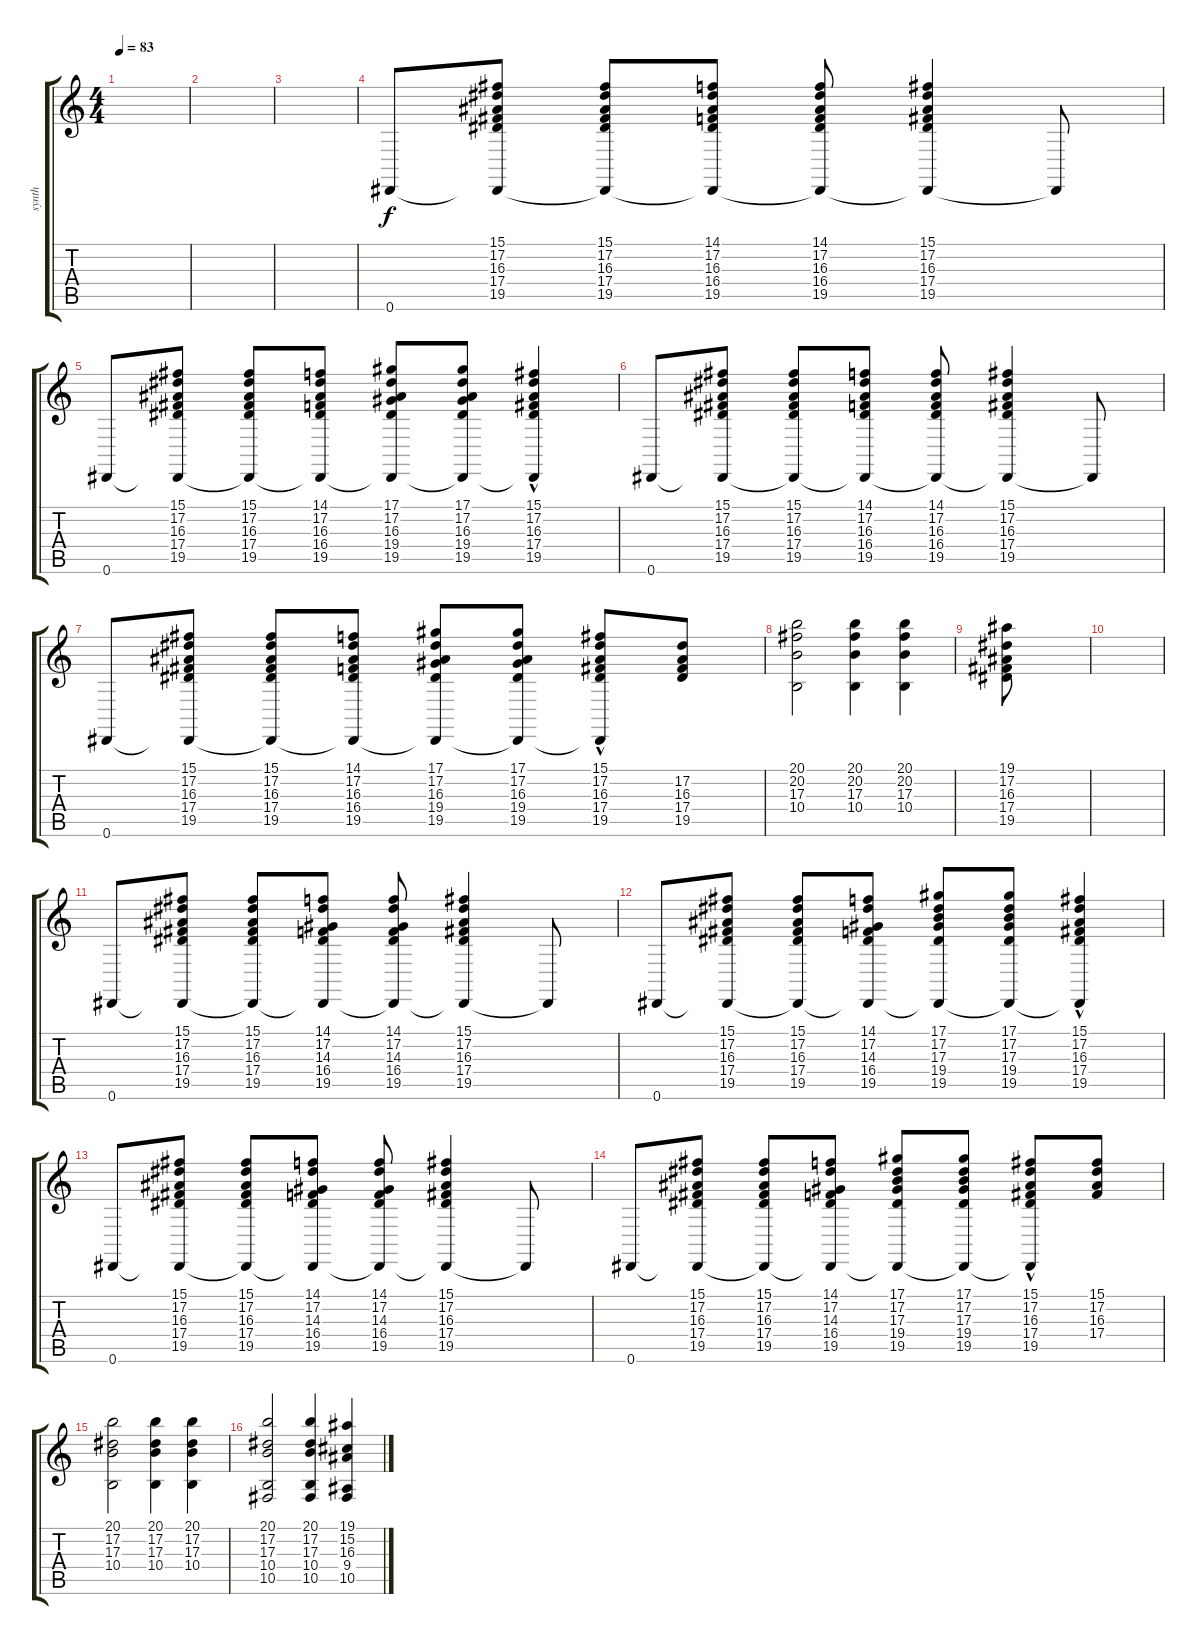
\track ("synth" "synth") {instrument stringensemble1}
\staff {score tabs}
\tuning (Eb4 Bb3 Gb3 Db3 Ab2 Eb2) {hide}
\ts (4 4)
\tempo 83
\clef g2
\ks c
|
|
|
0.6.8 (15.1 17.2 16.3 17.4 19.5 0.6{t}).8 (15.1 17.2 16.3 17.4 19.5 0.6{t}).8 (14.1 17.2 16.3 16.4 19.5 0.6{t}).8 (14.1 17.2 16.3 16.4 19.5 0.6{t}).8 (15.1 17.2 16.3 17.4 19.5 0.6{t}).4 0.6{t}.8 |
0.6.8 (15.1 17.2 16.3 17.4 19.5 0.6{t}).8 (15.1 17.2 16.3 17.4 19.5 0.6{t}).8 (14.1 17.2 16.3 16.4 19.5 0.6{t}).8 (17.1 17.2 16.3 19.4 19.5 0.6{t}).8 (17.1 17.2 16.3 19.4 19.5 0.6{t}).8 (15.1 17.2 16.3 17.4{hac} 19.5 0.6{t}).4 |
0.6.8 (15.1 17.2 16.3 17.4 19.5 0.6{t}).8 (15.1 17.2 16.3 17.4 19.5 0.6{t}).8 (14.1 17.2 16.3 16.4 19.5 0.6{t}).8 (14.1 17.2 16.3 16.4 19.5 0.6{t}).8 (15.1 17.2 16.3 17.4 19.5 0.6{t}).4 0.6{t}.8 |
0.6.8 (15.1 17.2 16.3 17.4 19.5 0.6{t}).8 (15.1 17.2 16.3 17.4 19.5 0.6{t}).8 (14.1 17.2 16.3 16.4 19.5 0.6{t}).8 (17.1 17.2 16.3 19.4 19.5 0.6{t}).8 (17.1 17.2 16.3 19.4 19.5 0.6{t}).8 (15.1 17.2 16.3 17.4{hac} 19.5 0.6{t}).8 (17.2 16.3 17.4 19.5).8 |
(20.1 20.2 17.3 10.4).2 (20.1 20.2 17.3 10.4).4 (20.1 20.2 17.3 10.4).4 |
(19.1 17.2 16.3 17.4 19.5).8 |
|
0.6.8 (15.1 17.2 16.3 17.4 19.5 0.6{t}).8 (15.1 17.2 16.3 17.4 19.5 0.6{t}).8 (14.1 17.2 14.3 16.4 19.5 0.6{t}).8 (14.1 17.2 14.3 16.4 19.5 0.6{t}).8 (15.1 17.2 16.3 17.4 19.5 0.6{t}).4 0.6{t}.8 |
0.6.8 (15.1 17.2 16.3 17.4 19.5 0.6{t}).8 (15.1 17.2 16.3 17.4 19.5 0.6{t}).8 (14.1 17.2 14.3 16.4 19.5 0.6{t}).8 (17.1 17.2 17.3 19.4 19.5 0.6{t}).8 (17.1 17.2 17.3 19.4 19.5 0.6{t}).8 (15.1 17.2 16.3 17.4{hac} 19.5 0.6{t}).4 |
0.6.8 (15.1 17.2 16.3 17.4 19.5 0.6{t}).8 (15.1 17.2 16.3 17.4 19.5 0.6{t}).8 (14.1 17.2 14.3 16.4 19.5 0.6{t}).8 (14.1 17.2 14.3 16.4 19.5 0.6{t}).8 (15.1 17.2 16.3 17.4 19.5 0.6{t}).4 0.6{t}.8 |
0.6.8 (15.1 17.2 16.3 17.4 19.5 0.6{t}).8 (15.1 17.2 16.3 17.4 19.5 0.6{t}).8 (14.1 17.2 14.3 16.4 19.5 0.6{t}).8 (17.1 17.2 17.3 19.4 19.5 0.6{t}).8 (17.1 17.2 17.3 19.4 19.5 0.6{t}).8 (15.1 17.2 16.3 17.4{hac} 19.5 0.6{t}).8 (15.1 17.2 16.3 17.4).8 |
(20.1 17.2 17.3 10.4).2 (20.1 17.2 17.3 10.4).4 (20.1 17.2 17.3 10.4).4 |
(20.1 17.2 17.3 10.4 10.5).2 (20.1 17.2 17.3 10.4 10.5).4 (19.1 15.2 16.3 9.4 10.5).4
